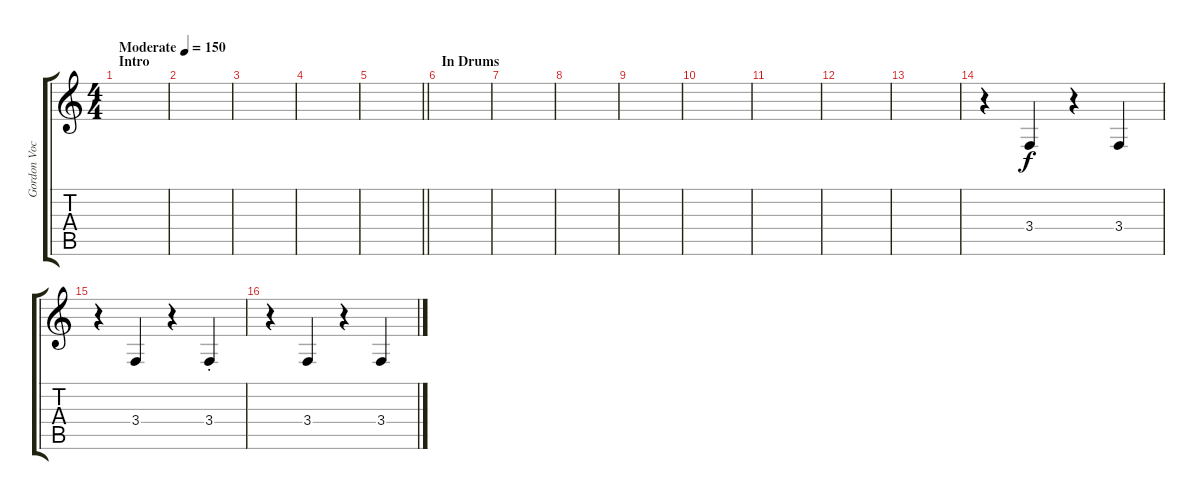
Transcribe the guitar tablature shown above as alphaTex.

\track ("Gordon Vocals {+Background Effects II}" "Gordon Voc") {instrument baritonesax}
\staff {score tabs}
\tuning (E4 B3 G3 D3 A2 E2) {hide}
\ts (4 4)
\section ("" "Intro")
\tempo (150 "Moderate")
\clef g2
\ks c
|
|
|
|
\barLineRight lightlight
|
\section ("" "In Drums")
|
|
|
|
|
|
|
|
r.4 3.4.4 r.4 3.4.4 |
r.4 3.4.4 r.4 3.4{st}.4 |
r.4 3.4.4 r.4 3.4.4
